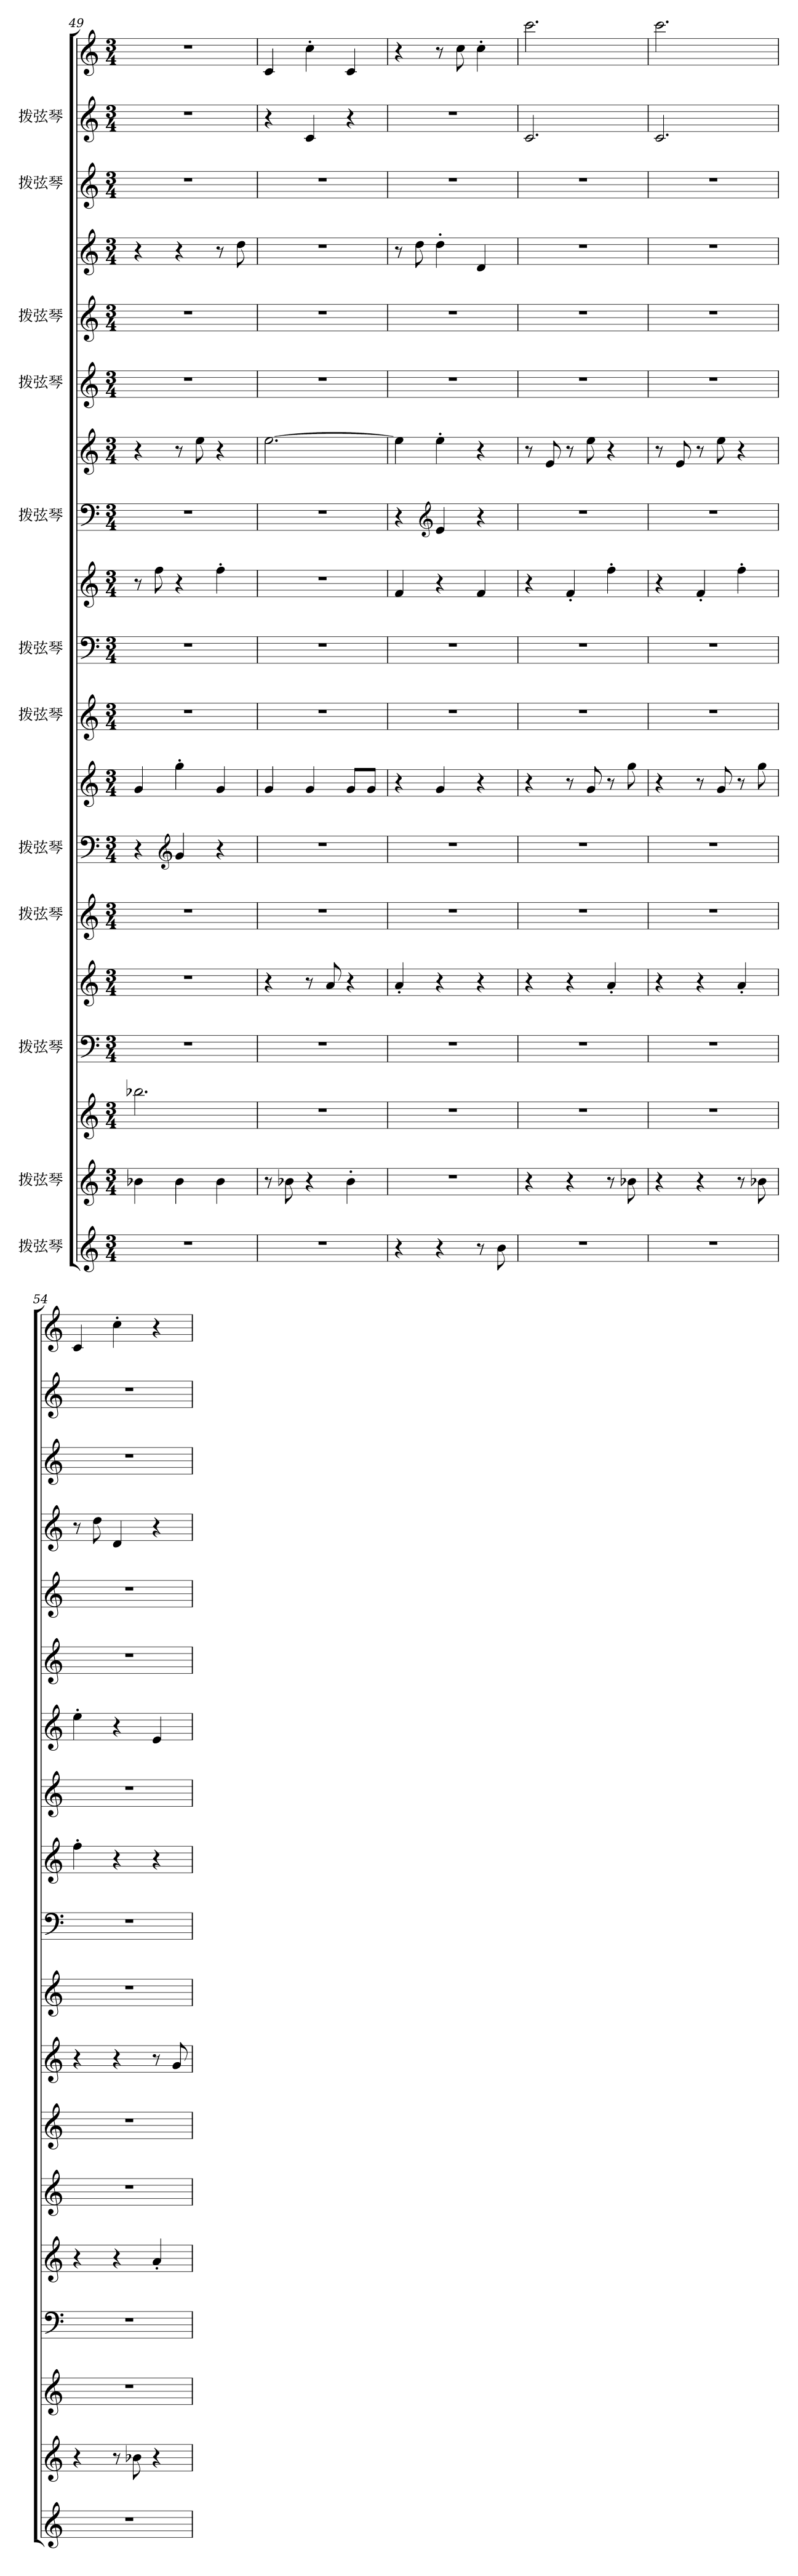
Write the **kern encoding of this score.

**kern	**kern	**kern	**kern	**kern	**kern	**kern	**kern	**kern	**kern	**kern	**kern	**kern	**kern	**kern	**kern	**kern	**kern	**kern
*part12	*part11	*part11	*part10	*part10	*part9	*part8	*part8	*part7	*part6	*part6	*part5	*part5	*part4	*part3	*part3	*part2	*part1	*part1
*staff19	*staff18	*staff17	*staff16	*staff15	*staff14	*staff13	*staff12	*staff11	*staff10	*staff9	*staff8	*staff7	*staff6	*staff5	*staff4	*staff3	*staff2	*staff1
*I"拨弦琴	*I"拨弦琴	*	*I"拨弦琴	*	*I"拨弦琴	*I"拨弦琴	*	*I"拨弦琴	*I"拨弦琴	*	*I"拨弦琴	*	*I"拨弦琴	*I"拨弦琴	*	*I"拨弦琴	*I"拨弦琴	*
*clefG2	*clefG2	*clefG2	*clefF4	*clefG2	*clefG2	*clefF4	*clefG2	*clefG2	*clefF4	*clefG2	*clefF4	*clefG2	*clefG2	*clefG2	*clefG2	*clefG2	*clefG2	*clefG2
*k[]	*k[]	*k[]	*k[]	*k[]	*k[]	*k[]	*k[]	*k[]	*k[]	*k[]	*k[]	*k[]	*k[]	*k[]	*k[]	*k[]	*k[]	*k[]
*M3/4	*M3/4	*M3/4	*M3/4	*M3/4	*M3/4	*M3/4	*M3/4	*M3/4	*M3/4	*M3/4	*M3/4	*M3/4	*M3/4	*M3/4	*M3/4	*M3/4	*M3/4	*M3/4
=49	=49	=49	=49	=49	=49	=49	=49	=49	=49	=49	=49	=49	=49	=49	=49	=49	=49	=49
2.r	4b-X\	2.bb-X\	2.r	2.r	2.r	4r	4g/	2.r	2.r	8r	2.r	4r	2.r	2.r	4r	2.r	2.r	2.r
.	.	.	.	.	.	.	.	.	.	8ff\	.	.	.	.	.	.	.	.
*	*	*	*	*	*	*clefG2	*	*	*	*	*	*	*	*	*	*	*	*
.	4b-\	.	.	.	.	4g/	4gg'\	.	.	4r	.	8r	.	.	4r	.	.	.
.	.	.	.	.	.	.	.	.	.	.	.	8ee\	.	.	.	.	.	.
.	4b-\	.	.	.	.	4r	4g/	.	.	4ff'\	.	4r	.	.	8r	.	.	.
.	.	.	.	.	.	.	.	.	.	.	.	.	.	.	8dd\	.	.	.
=50	=50	=50	=50	=50	=50	=50	=50	=50	=50	=50	=50	=50	=50	=50	=50	=50	=50	=50
2.r	8r	2.r	2.r	4r	2.r	2.r	4g/	2.r	2.r	2.r	2.r	[2.ee\	2.r	2.r	2.r	2.r	4r	4c/
.	8b-X\	.	.	.	.	.	.	.	.	.	.	.	.	.	.	.	.	.
.	4r	.	.	8r	.	.	4g/	.	.	.	.	.	.	.	.	.	4c/	4cc'\
.	.	.	.	8a/	.	.	.	.	.	.	.	.	.	.	.	.	.	.
.	4b-'\	.	.	4r	.	.	8g/L	.	.	.	.	.	.	.	.	.	4r	4c/
.	.	.	.	.	.	.	8g/J	.	.	.	.	.	.	.	.	.	.	.
=51	=51	=51	=51	=51	=51	=51	=51	=51	=51	=51	=51	=51	=51	=51	=51	=51	=51	=51
4r	2.r	2.r	2.r	4a'/	2.r	2.r	4r	2.r	2.r	4f/	4r	4ee\]	2.r	2.r	8r	2.r	2.r	4r
.	.	.	.	.	.	.	.	.	.	.	.	.	.	.	8dd\	.	.	.
*	*	*	*	*	*	*	*	*	*	*	*clefG2	*	*	*	*	*	*	*
4r	.	.	.	4r	.	.	4g/	.	.	4r	4e/	4ee'\	.	.	4dd'\	.	.	8r
.	.	.	.	.	.	.	.	.	.	.	.	.	.	.	.	.	.	8cc\
8r	.	.	.	4r	.	.	4r	.	.	4f/	4r	4r	.	.	4d/	.	.	4cc'\
8b\	.	.	.	.	.	.	.	.	.	.	.	.	.	.	.	.	.	.
=52	=52	=52	=52	=52	=52	=52	=52	=52	=52	=52	=52	=52	=52	=52	=52	=52	=52	=52
2.r	4r	2.r	2.r	4r	2.r	2.r	4r	2.r	2.r	4r	2.r	8r	2.r	2.r	2.r	2.r	2.c/	2.ccc\
.	.	.	.	.	.	.	.	.	.	.	.	8e/	.	.	.	.	.	.
.	4r	.	.	4r	.	.	8r	.	.	4f'/	.	8r	.	.	.	.	.	.
.	.	.	.	.	.	.	8g/	.	.	.	.	8ee\	.	.	.	.	.	.
.	8r	.	.	4a'/	.	.	8r	.	.	4ff'\	.	4r	.	.	.	.	.	.
.	8b-X\	.	.	.	.	.	8gg\	.	.	.	.	.	.	.	.	.	.	.
!!LO:PB:g=z
=53	=53	=53	=53	=53	=53	=53	=53	=53	=53	=53	=53	=53	=53	=53	=53	=53	=53	=53
2.r	4r	2.r	2.r	4r	2.r	2.r	4r	2.r	2.r	4r	2.r	8r	2.r	2.r	2.r	2.r	2.c/	2.ccc\
.	.	.	.	.	.	.	.	.	.	.	.	8e/	.	.	.	.	.	.
.	4r	.	.	4r	.	.	8r	.	.	4f'/	.	8r	.	.	.	.	.	.
.	.	.	.	.	.	.	8g/	.	.	.	.	8ee\	.	.	.	.	.	.
.	8r	.	.	4a'/	.	.	8r	.	.	4ff'\	.	4r	.	.	.	.	.	.
.	8b-X\	.	.	.	.	.	8gg\	.	.	.	.	.	.	.	.	.	.	.
=54	=54	=54	=54	=54	=54	=54	=54	=54	=54	=54	=54	=54	=54	=54	=54	=54	=54	=54
2.r	4r	2.r	2.r	4r	2.r	2.r	4r	2.r	2.r	4ff'\	2.r	4ee'\	2.r	2.r	8r	2.r	2.r	4c/
.	.	.	.	.	.	.	.	.	.	.	.	.	.	.	8dd\	.	.	.
.	8r	.	.	4r	.	.	4r	.	.	4r	.	4r	.	.	4d/	.	.	4cc'\
.	8b-X\	.	.	.	.	.	.	.	.	.	.	.	.	.	.	.	.	.
.	4r	.	.	4a'/	.	.	8r	.	.	4r	.	4e/	.	.	4r	.	.	4r
.	.	.	.	.	.	.	8g/	.	.	.	.	.	.	.	.	.	.	.
=	=	=	=	=	=	=	=	=	=	=	=	=	=	=	=	=	=	=
*-	*-	*-	*-	*-	*-	*-	*-	*-	*-	*-	*-	*-	*-	*-	*-	*-	*-	*-
